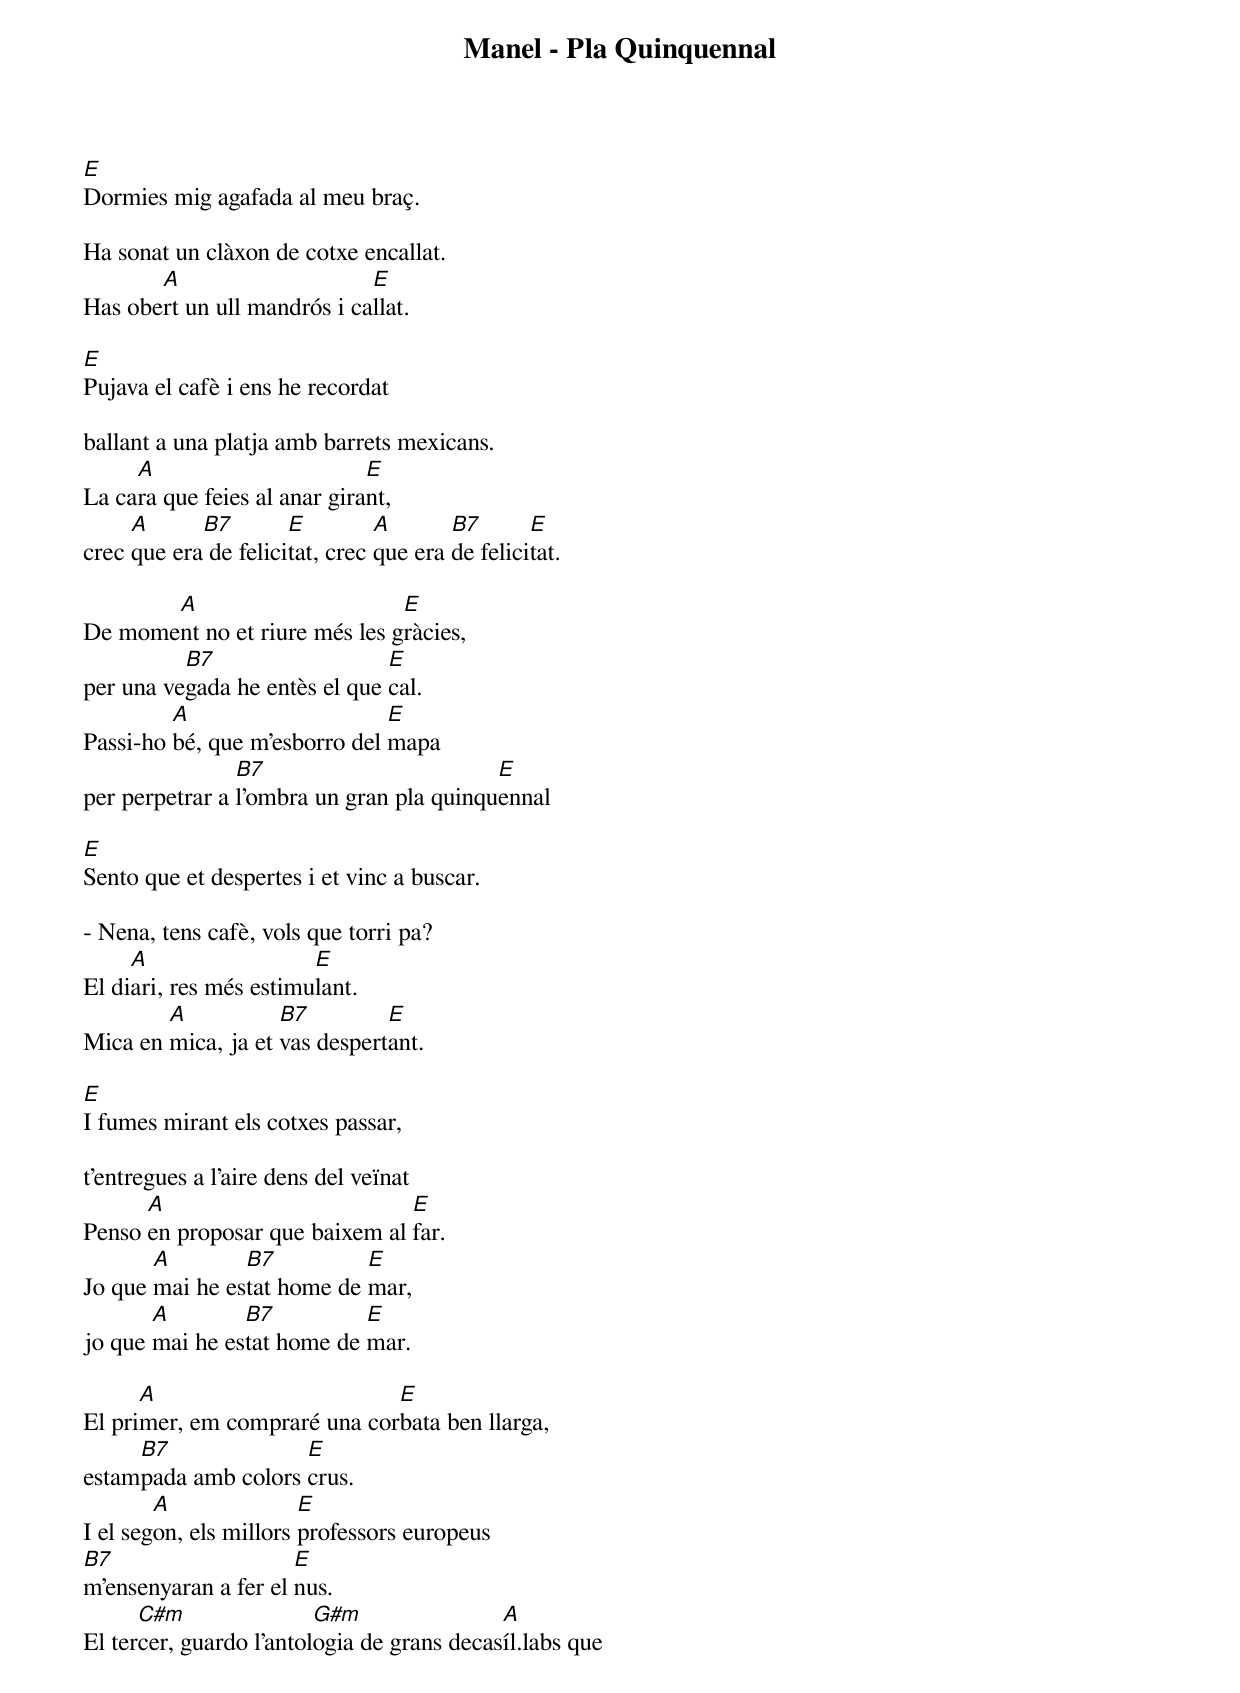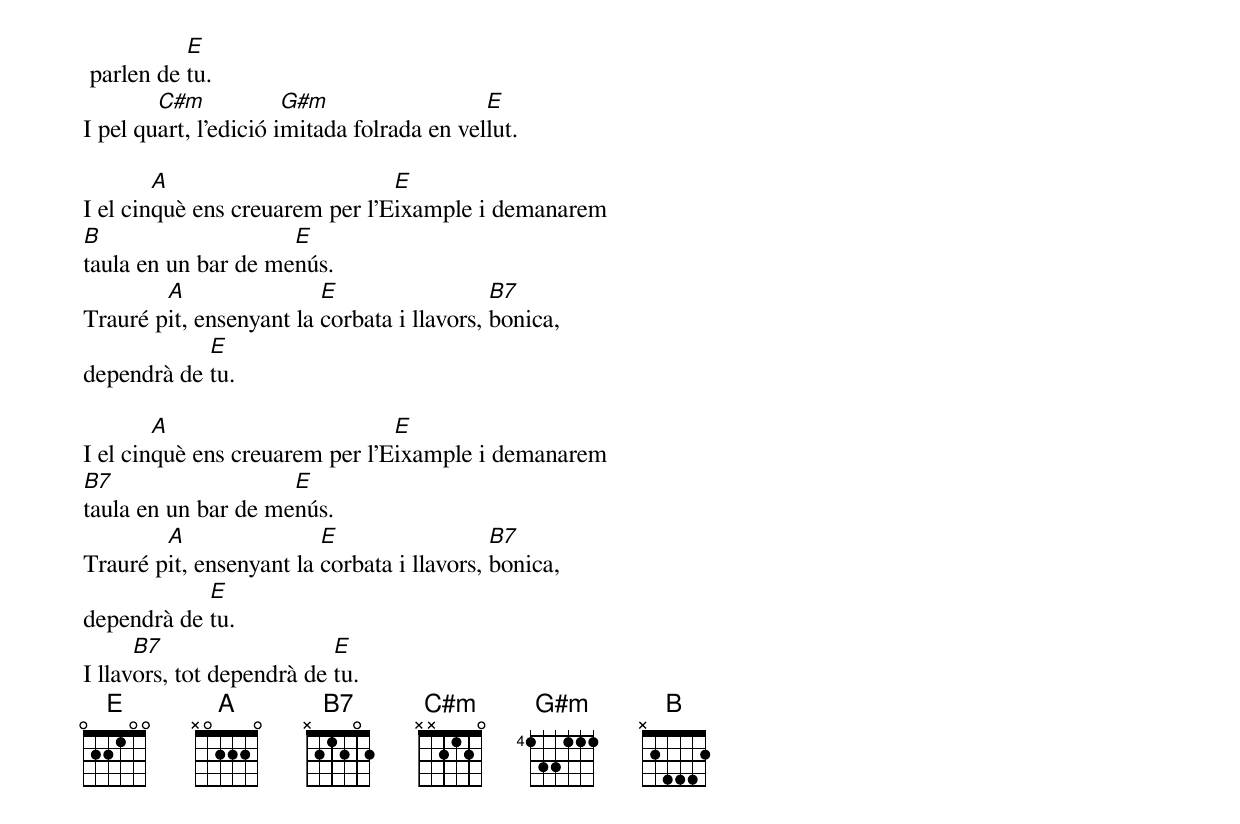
Manel - Pla Quinquennal

E
Dormies mig agafada al meu braç.

Ha sonat un clàxon de cotxe encallat.
       A                     E
Has obert un ull mandrós i callat.

E
Pujava el cafè i ens he recordat

ballant a una platja amb barrets mexicans.
     A                        E
La cara que feies al anar girant,
     A      B7        E         A       B7       E
crec que era de felicitat, crec que era de felicitat.

       A                       E
De moment no et riure més les gràcies,
          B7                   E
per una vegada he entès el que cal.
         A                     E
Passi-ho bé, que m'esborro del mapa
                B7                        E
per perpetrar a l'ombra un gran pla quinquennal

E
Sento que et despertes i et vinc a buscar.

- Nena, tens cafè, vols que torri pa?
     A                  E
El diari, res més estimulant.
        A           B7         E
Mica en mica, ja et vas despertant.

E
I fumes mirant els cotxes passar,

t'entregues a l'aire dens del veïnat
      A                         E
Penso en proposar que baixem al far.
       A        B7          E
Jo que mai he estat home de mar,
       A        B7          E
jo que mai he estat home de mar.

      A                       E
El primer, em compraré una corbata ben llarga,
     B7              E
estampada amb colors crus.
        A               E
I el segon, els millors professors europeus
B7                    E
m'ensenyaran a fer el nus.
      C#m                G#m                A
El tercer, guardo l'antologia de grans decasíl.labs que
           E
 parlen de tu.
        C#m            G#m                  E
I pel quart, l'edició imitada folrada en vellut.

        A                       E
I el cinquè ens creuarem per l'Eixample i demanarem
B                    E
taula en un bar de menús.
        A                E                  B7
Trauré pit, ensenyant la corbata i llavors, bonica,
            E
dependrà de tu.

        A                       E
I el cinquè ens creuarem per l'Eixample i demanarem
B7                   E
taula en un bar de menús.
        A                E                  B7
Trauré pit, ensenyant la corbata i llavors, bonica,
            E
dependrà de tu.
      B7                   E
I llavors, tot dependrà de tu.
